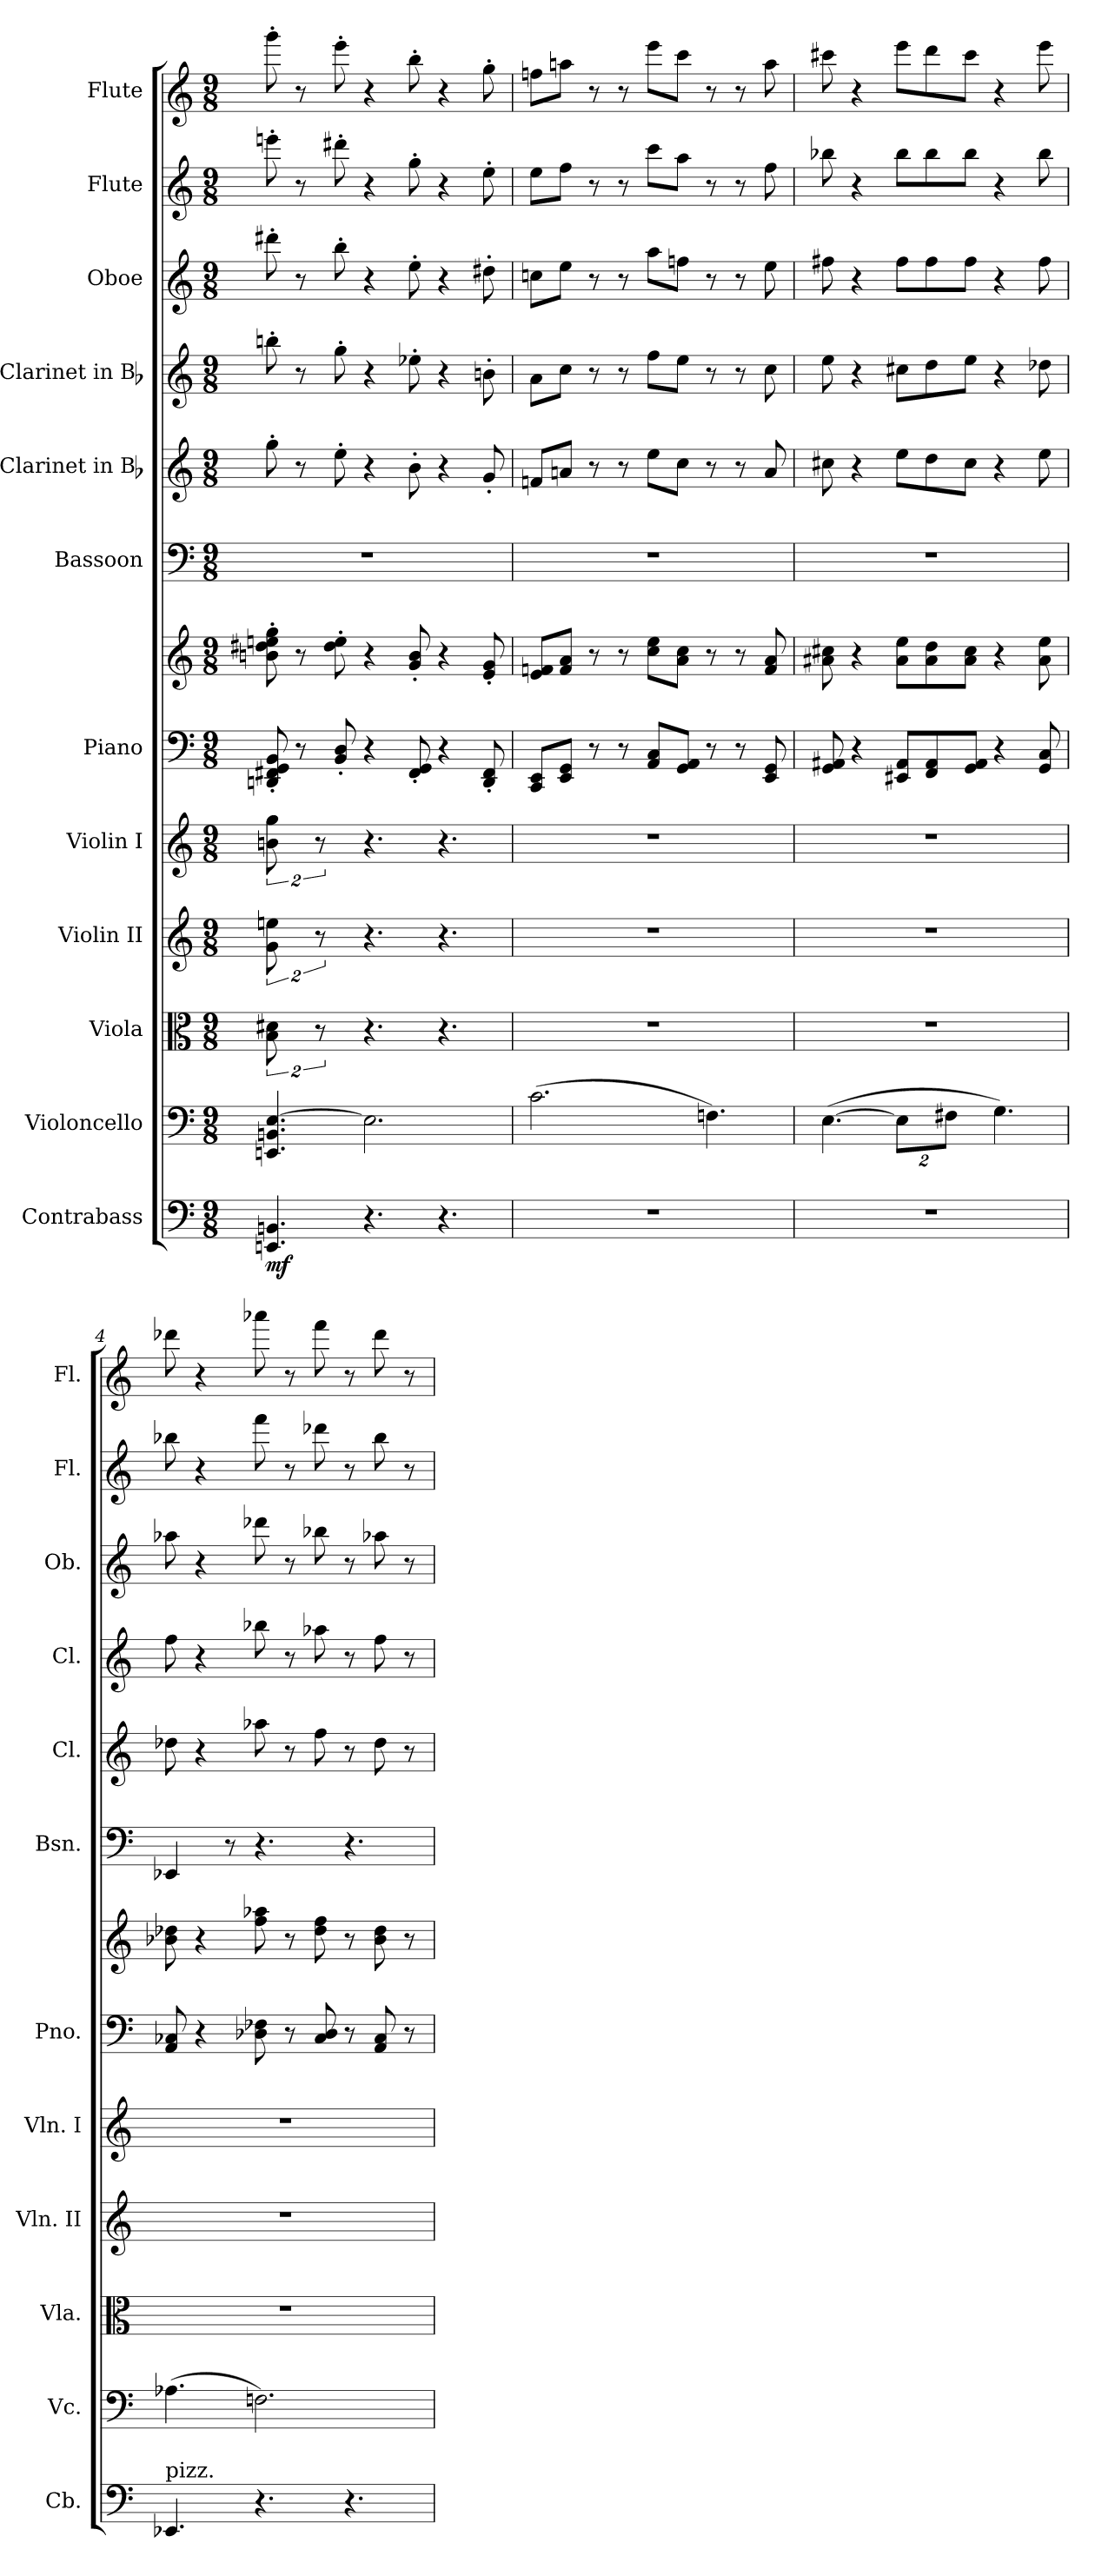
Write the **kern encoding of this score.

**kern	**dynam	**kern	**kern	**kern	**kern	**kern	**kern	**kern	**kern	**kern	**kern	**kern	**kern
*part12	*part12	*part11	*part10	*part9	*part8	*part7	*part7	*part6	*part5	*part4	*part3	*part2	*part1
*staff13	*staff13	*staff12	*staff11	*staff10	*staff9	*staff8	*staff7	*staff6	*staff5	*staff4	*staff3	*staff2	*staff1
*I"Contrabass	*	*I"Violoncello	*I"Viola	*I"Violin II	*I"Violin I	*I"Piano	*	*I"Bassoon	*I"Clarinet in Bb	*I"Clarinet in Bb	*I"Oboe	*I"Flute	*I"Flute
*I'Cb.	*	*I'Vc.	*I'Vla.	*I'Vln. II	*I'Vln. I	*I'Pno.	*	*I'Bsn.	*I'Cl.	*I'Cl.	*I'Ob.	*I'Fl.	*I'Fl.
*clefF4	*	*clefF4	*clefC3	*clefG2	*clefG2	*clefF4	*clefG2	*clefF4	*clefG2	*clefG2	*clefG2	*clefG2	*clefG2
*k[]	*	*k[]	*k[]	*k[]	*k[]	*k[]	*k[]	*k[]	*k[]	*k[]	*k[]	*k[]	*k[]
*M9/8	*	*M9/8	*M9/8	*M9/8	*M9/8	*M9/8	*M9/8	*M9/8	*M9/8	*M9/8	*M9/8	*M9/8	*M9/8
=1	=1	=1	=1	=1	=1	=1	=1	=1	=1	=1	=1	=1	=1
4.EEn 4.BBn	mf	4.EEn 4.BBn [4.E	16%3B 16%3d#X	16%3g 16%3een	16%3bn 16%3gg	8DDn' 8FF#X' 8GG' 8BB'	8bn' 8dd#X' 8een' 8gg'	8%9r	8gg'	8bbn'	8ddd#X'	8eeen'	8ggg'
.	.	.	.	.	.	8r	8r	.	8r	8r	8r	8r	8r
.	.	.	16%3r	16%3r	16%3r	.	.	.	.	.	.	.	.
.	.	.	.	.	.	8BB' 8D'	8dd#' 8ee'	.	8ee'	8gg'	8bb'	8ddd#X'	8eee'
4.r	.	2.E]	4.r	4.r	4.r	4r	4r	.	4r	4r	4r	4r	4r
.	.	.	.	.	.	8FF#' 8GG'	8g' 8b'	.	8b'	8ee-X'	8ee'	8gg'	8bb'
4.r	.	.	4.r	4.r	4.r	4r	4r	.	4r	4r	4r	4r	4r
.	.	.	.	.	.	8DD' 8FF#'	8e' 8g'	.	8g'	8bn'	8dd#X'	8ee'	8gg'
=2	=2	=2	=2	=2	=2	=2	=2	=2	=2	=2	=2	=2	=2
8%9r	.	(2.c	8%9r	8%9r	8%9r	8CC 8EEL	8e 8fnL	8%9r	8fnL	8aL	8ccnL	8eeL	8ffnL
.	.	.	.	.	.	8EE 8GGJ	8f 8aJ	.	8anJ	8ccJ	8eeJ	8ffJ	8aanJ
.	.	.	.	.	.	8r	8r	.	8r	8r	8r	8r	8r
.	.	.	.	.	.	8r	8r	.	8r	8r	8r	8r	8r
.	.	.	.	.	.	8AA 8CL	8cc 8eeL	.	8eeL	8ffL	8aaL	8cccL	8eeeL
.	.	.	.	.	.	8GG 8AAJ	8a 8ccJ	.	8ccJ	8eeJ	8ffnJ	8aaJ	8cccJ
.	.	4.Fn)	.	.	.	8r	8r	.	8r	8r	8r	8r	8r
.	.	.	.	.	.	8r	8r	.	8r	8r	8r	8r	8r
.	.	.	.	.	.	8EE 8GG	8f 8a	.	8a	8cc	8ee	8ff	8aa
=3	=3	=3	=3	=3	=3	=3	=3	=3	=3	=3	=3	=3	=3
8%9r	.	([4.E	8%9r	8%9r	8%9r	8GG 8AA#X	8a#X 8cc#X	8%9r	8cc#X	8ee	8ff#X	8bb-X	8ccc#X
.	.	.	.	.	.	4r	4r	.	4r	4r	4r	4r	4r
.	.	16%3EL]	.	.	.	8EE#X 8AA#L	8a# 8eeL	.	8eeL	8cc#XL	8ff#L	8bb-L	8eeeL
.	.	.	.	.	.	8FF 8AA#	8a# 8dd	.	8dd	8dd	8ff#	8bb-	8ddd
.	.	16%3F#XJ	.	.	.	.	.	.	.	.	.	.	.
.	.	.	.	.	.	8GG 8AA#J	8a# 8cc#J	.	8cc#J	8eeJ	8ff#J	8bb-J	8ccc#J
.	.	4.G)	.	.	.	4r	4r	.	4r	4r	4r	4r	4r
.	.	.	.	.	.	8GG 8C	8a# 8ee	.	8ee	8dd-X	8ff#	8bb-	8eee
=4	=4	=4	=4	=4	=4	=4	=4	=4	=4	=4	=4	=4	=4
!LO:TX:a:t=pizz.	!	!	!	!	!	!	!	!	!	!	!	!	!
4.EE-X	.	(4.A-X	8%9r	8%9r	8%9r	8AA 8C-X	8b-X 8dd-X	4EE-X	8dd-X	8ff	8aa-X	8bb-X	8ddd-X
.	.	.	.	.	.	4r	4r	.	4r	4r	4r	4r	4r
.	.	.	.	.	.	.	.	8r	.	.	.	.	.
4.r	.	2.Fn)	.	.	.	8D-X 8F-X	8ff 8aa-X	4.r	8aa-X	8bb-X	8ddd-X	8fff	8aaa-X
.	.	.	.	.	.	8r	8r	.	8r	8r	8r	8r	8r
.	.	.	.	.	.	8C- 8D-	8dd- 8ff	.	8ff	8aa-X	8bb-X	8ddd-X	8fff
4.r	.	.	.	.	.	8r	8r	4.r	8r	8r	8r	8r	8r
.	.	.	.	.	.	8AA 8C-	8b- 8dd-	.	8dd-	8ff	8aa-X	8bb-	8ddd-
.	.	.	.	.	.	8r	8r	.	8r	8r	8r	8r	8r
=	=	=	=	=	=	=	=	=	=	=	=	=	=
*-	*-	*-	*-	*-	*-	*-	*-	*-	*-	*-	*-	*-	*-
